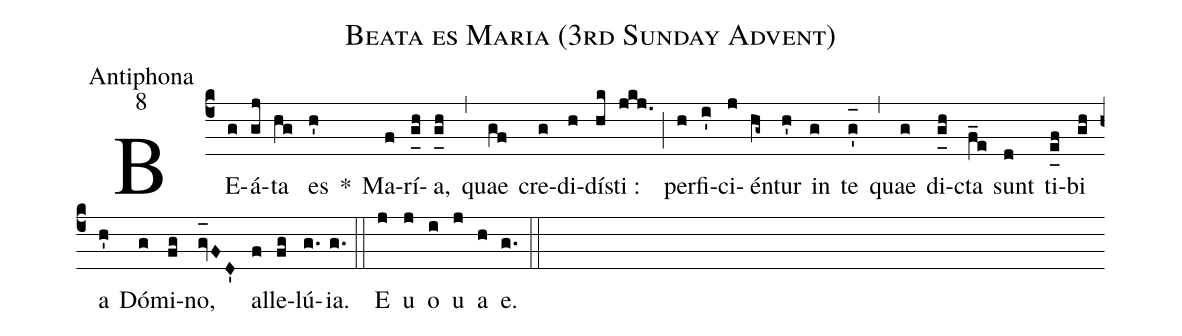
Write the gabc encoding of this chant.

name:Beata es Maria (3rd Sunday Advent);
office-part:Antiphona;
mode:8;
%%
(c4) BE(g)á(gj)ta(hg) es(h') *() Ma(f)rí(g_[uh:l]h)a,(g_[uh:l]h) (,) quae(gf) cre(g)di(h)dí(hk)sti :(jkj.) (;) per(h)fi(i')ci(j)én(hg~)tur(h') in(g) te(g'_[oh:h]) (,) quae(g) di(g_[uh:l]h)cta(f_e) sunt(d) ti(e_[uh:l]f)bi(gh) a(h') Dó(g)mi(fg)no,(gv_[oh:h]FD') al(f)le(fg)lú(g.){ia}.(g.) (::) <eu>E(j) u(j) o(i) u(j) a(h) e.</eu>(g.) (::)
